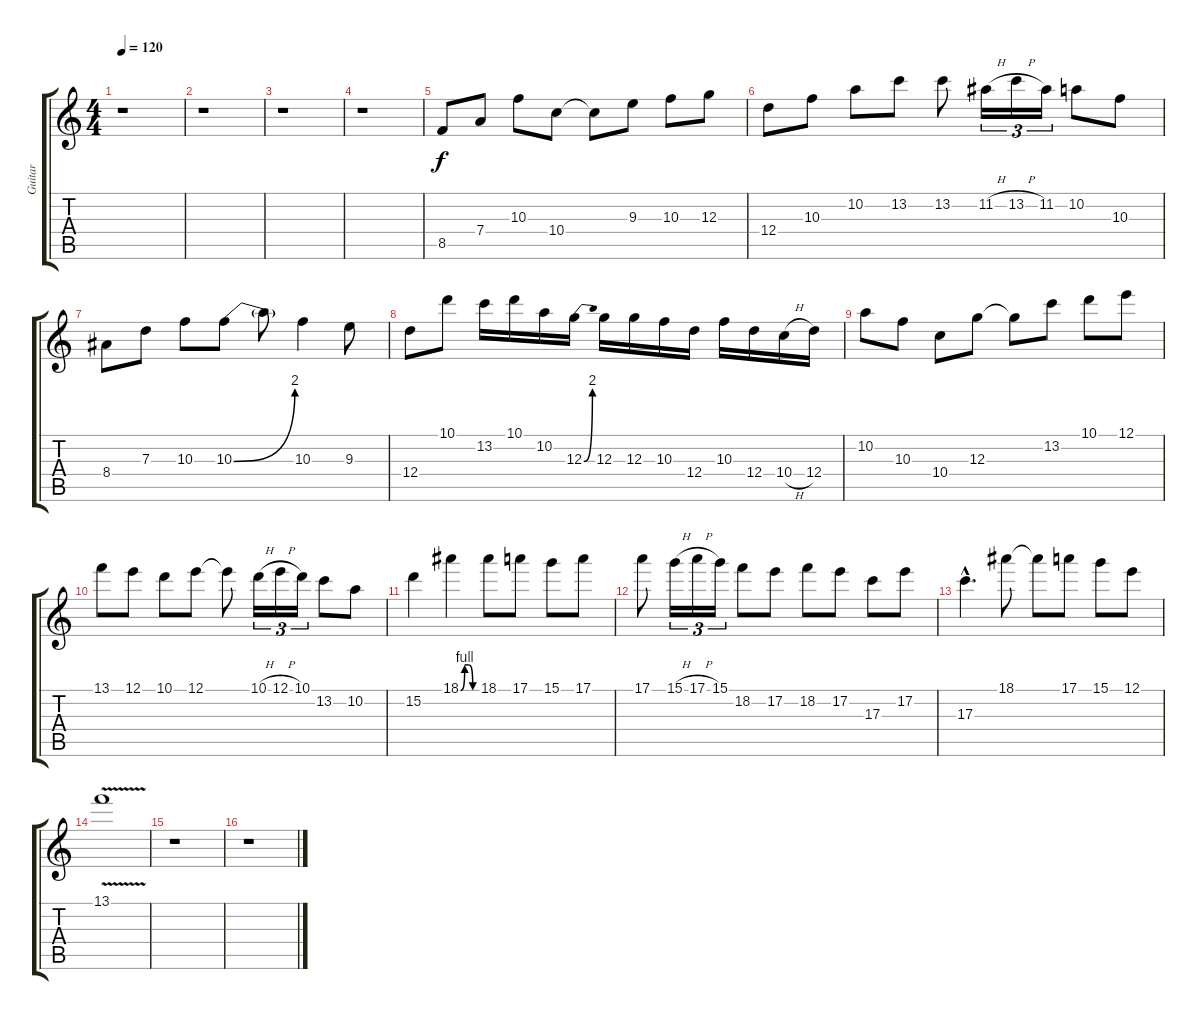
\track ("Guitar" "Guitar") {instrument overdrivenguitar}
\staff {score tabs}
\tuning (E4 B3 G3 D3 A2 E2) {hide}
\ts (4 4)
\tempo 120
\clef g2
\ks c
r.1{dy f instrument overdrivenguitar} |
r.1 |
r.1 |
r.1 |
8.5.8 7.4.8 10.3.8 10.4.8 10.4{t}.8 9.3.8 10.3.8 12.3.8 |
12.4.8 10.3.8 10.2.8 13.2.8 13.2.8 11.2{h}.16{tu (3 2)} 13.2{h}.16{tu (3 2)} 11.2.16{tu (3 2)} 10.2.8 10.3.8 |
8.4.8 7.3.8 10.3.8 10.3{be (bend 0 0 60 8)}.8 10.3{t}.8 10.3.4 9.3.8 |
12.4.8 10.1.8 13.2.16 10.1.16 10.2.16 12.3{be (bend 0 0 60 8)}.16 12.3.16 12.3.16 10.3.16 12.4.16 10.3.16 12.4.16 10.4{h}.16 12.4.16 |
10.2.8 10.3.8 10.4.8 12.3.8 12.3{t}.8 13.2.8 10.1.8 12.1.8 |
13.1.8 12.1.8 10.1.8 12.1.8 12.1{t}.8 10.1{h}.16{tu (3 2)} 12.1{h}.16{tu (3 2)} 10.1.16{tu (3 2)} 13.2.8 10.2.8 |
15.2.4 18.1{be (custom 0 0 15 4 30 4 45 0 60 0)}.4 18.1.8 17.1.8 15.1.8 17.1.8 |
17.1.8 15.1{h}.16{tu (3 2)} 17.1{h}.16{tu (3 2)} 15.1.16{tu (3 2)} 18.2.8 17.2.8 18.2.8 17.2.8 17.3.8 17.2.8 |
17.3{hac}.4{d} 18.1.8 18.1{t}.8 17.1.8 15.1.8 12.1.8 |
13.1{v}.1 |
r.1 |
r.1
